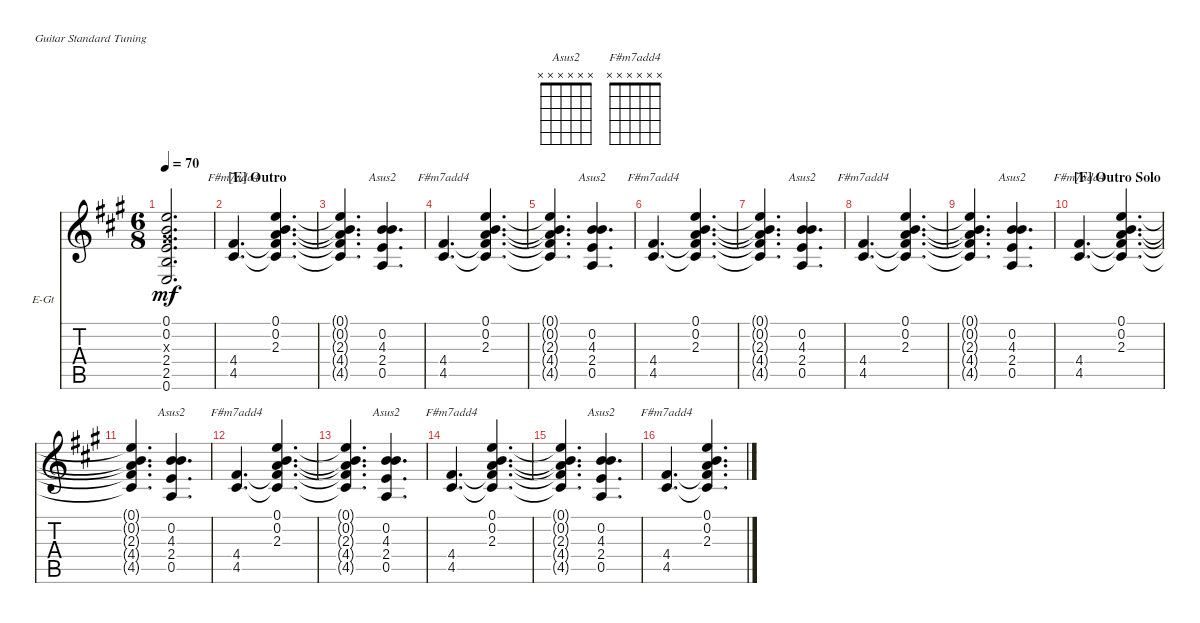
\defaultSystemsLayout 4
\bracketExtendMode nobrackets
\firstSystemTrackNameOrientation horizontal
\otherSystemsTrackNameOrientation horizontal
\track ("Rhythm guitar " "E-Gt") {instrument electricguitarjazz}
\staff {score tabs}
\tuning (E4 B3 G3 D3 A2 E2)
\chord ("Asus2" x x x x x x)
\chord ("F#m7add4" x x x x x x)
\ts (6 8)
\tempo 70
\clef g2
\scale
0.472305
\ks a
(0.6{t} 2.5{t} 2.4{t} 1.3{x t} 0.2{t} 0.1{t}).2{d dy mf} |
\section ("E" "Outro")
(4.5 4.4).4{d ch "F#m7add4"} (2.3 0.2 0.1 4.5{t} 4.4{t}).4{d} |
(2.3{t} 0.2{t} 0.1{t} 4.5{t} 4.4{t}).4{d} (4.3 0.5 2.4 0.2).4{d ch "Asus2"} |
(4.5 4.4).4{d ch "F#m7add4"} (2.3 0.2 0.1 4.5{t} 4.4{t}).4{d} |
(2.3{t} 0.2{t} 0.1{t} 4.5{t} 4.4{t}).4{d} (4.3 0.5 2.4 0.2).4{d ch "Asus2"} |
(4.5 4.4).4{d ch "F#m7add4"} (2.3 0.2 0.1 4.5{t} 4.4{t}).4{d} |
(2.3{t} 0.2{t} 0.1{t} 4.5{t} 4.4{t}).4{d} (4.3 0.5 2.4 0.2).4{d ch "Asus2"} |
(4.5 4.4).4{d ch "F#m7add4"} (2.3 0.2 0.1 4.5{t} 4.4{t}).4{d} |
(2.3{t} 0.2{t} 0.1{t} 4.5{t} 4.4{t}).4{d} (4.3 0.5 2.4 0.2).4{d ch "Asus2"} |
\section ("F" "Outro Solo")
(4.5 4.4).4{d ch "F#m7add4"} (2.3 0.2 0.1 4.5{t} 4.4{t}).4{d} |
(2.3{t} 0.2{t} 0.1{t} 4.5{t} 4.4{t}).4{d} (4.3 0.5 2.4 0.2).4{d ch "Asus2"} |
(4.5 4.4).4{d ch "F#m7add4"} (2.3 0.2 0.1 4.5{t} 4.4{t}).4{d} |
(2.3{t} 0.2{t} 0.1{t} 4.5{t} 4.4{t}).4{d} (4.3 0.5 2.4 0.2).4{d ch "Asus2"} |
(4.5 4.4).4{d ch "F#m7add4"} (2.3 0.2 0.1 4.5{t} 4.4{t}).4{d} |
(2.3{t} 0.2{t} 0.1{t} 4.5{t} 4.4{t}).4{d} (4.3 0.5 2.4 0.2).4{d ch "Asus2"} |
(4.5 4.4).4{d ch "F#m7add4"} (2.3 0.2 0.1 4.5{t} 4.4{t}).4{d}
